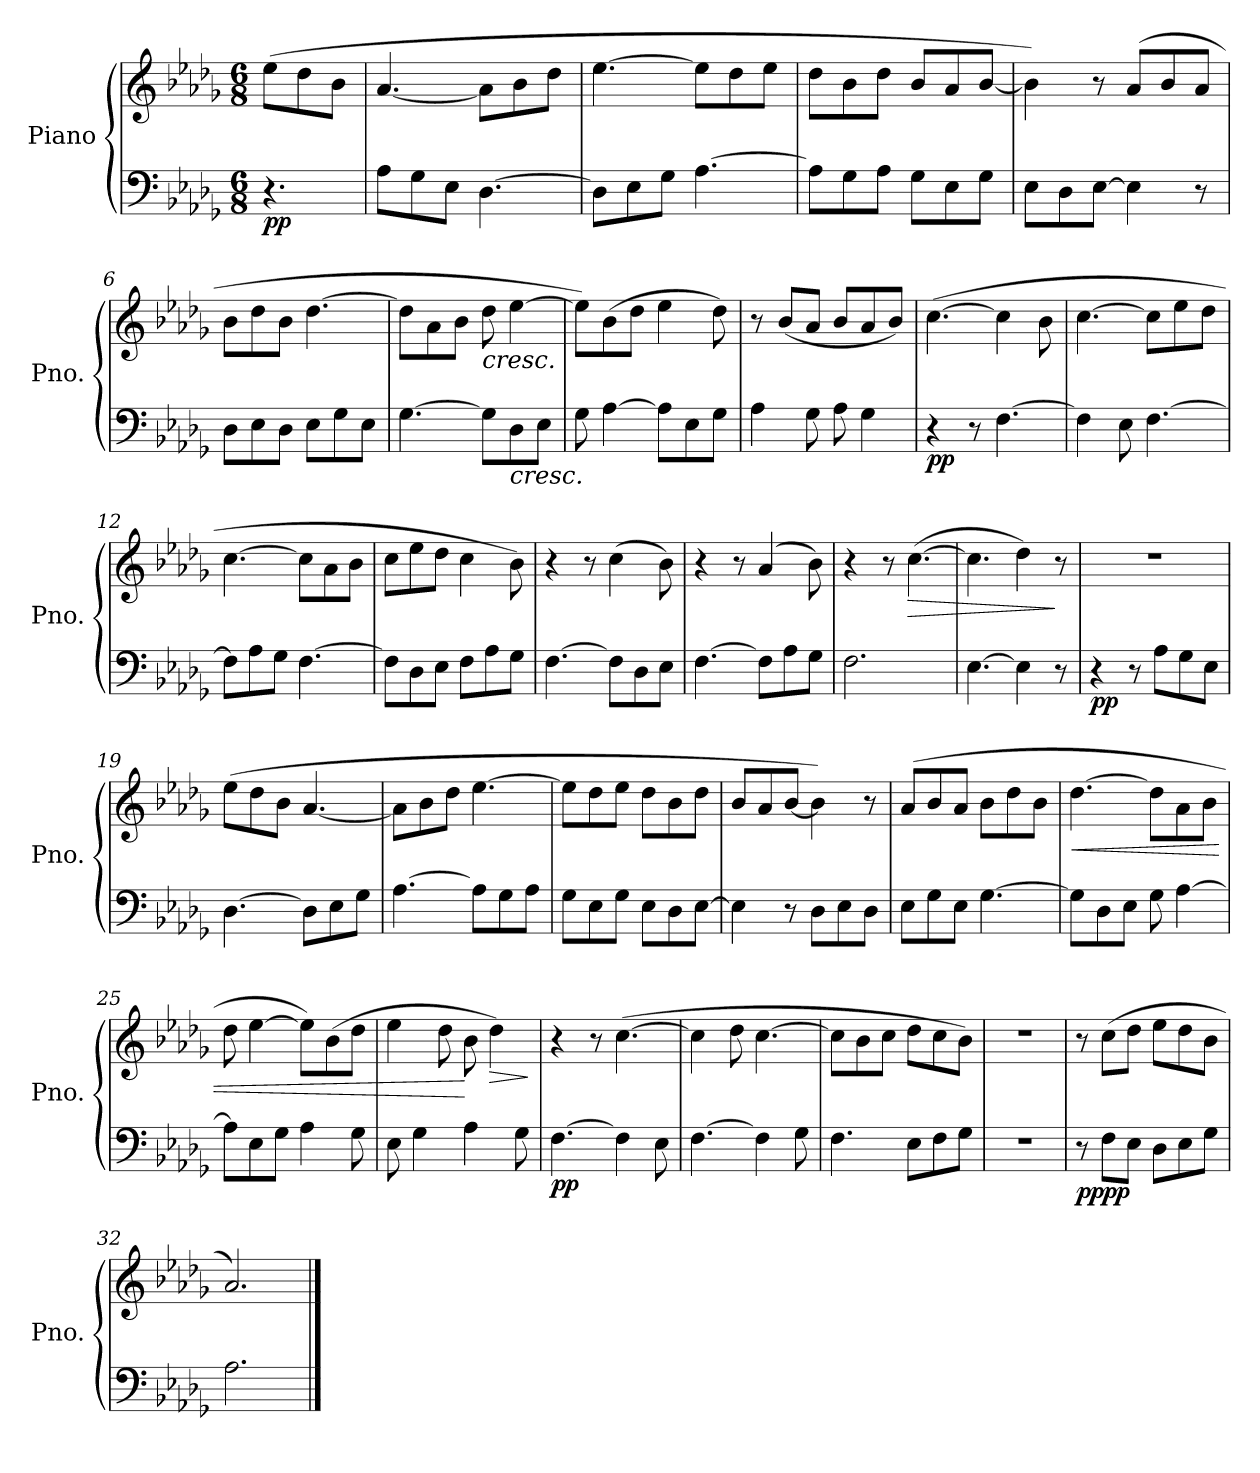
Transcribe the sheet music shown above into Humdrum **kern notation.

**kern	**kern	**dynam
*part1	*part1	*part1
*staff2	*staff1	*staff1/2
*I"Piano	*	*
*I'Pno.	*	*
*clefF4	*clefG2	*
*k[b-e-a-d-g-]	*k[b-e-a-d-g-]	*
*D-:	*D-:	*
*M6/8	*M6/8	*
*MM104	*MM104	*
=1	=1	=1
!	!	!LO:DY:b=2
!	!	!LO:DY:n=1:b
4.r	(>8ee-\L	p p
.	8dd-\	.
.	8b-\J	.
=2	=2	=2
8A-\L	[4.a-/	.
8G-\	.	.
8E-\J	.	.
[4.D-\	8a-\L]	.
.	8b-\	.
.	8dd-\J	.
=3	=3	=3
8D-\L]	[4.ee-\	.
8E-\	.	.
8G-\J	.	.
[4.A-\	8ee-\L]	.
.	8dd-\	.
.	8ee-\J	.
=4	=4	=4
8A-\L]	8dd-\L	.
8G-\	8b-\	.
8A-\J	8dd-\J	.
8G-\L	8b-/L	.
8E-\	8a-/	.
8G-\J	[8b-/J	.
=5	=5	=5
8E-\L	4b-\])	.
8D-\	.	.
[8E-\J	8r	.
4E-\]	(>8a-/L	.
.	8b-/	.
8r	8a-/J	.
=6	=6	=6
8D-\L	8b-\L	.
8E-\	8dd-\	.
8D-\J	8b-\J	.
8E-\L	[4.dd-\	.
8G-\	.	.
8E-\J	.	.
=7	=7	=7
[4.G-\	8dd-\L]	.
.	8a-\	.
.	8b-\J	.
!	!LO:TX:b:i:t=cresc.	!
8G-\L]	8dd-\	.
!LO:TX:b:i:t=cresc.	!	!
8D-\	[4ee-\	.
8E-\J	.	.
=8	=8	=8
8G-\	8ee-\L])	.
[4A-\	(>8b-\	.
.	8dd-\J	.
8A-\L]	4ee-\	.
8E-\	.	.
8G-\J	8dd-\)	.
=9	=9	=9
4A-\	8r	.
.	(<8b-/L	.
8G-\	8a-/J	.
8A-\	8b-/L	.
4G-\	8a-/	.
.	8b-/J)	.
=10	=10	=10
!	!	!LO:DY:b=2
!	!	!LO:DY:n=1:b
4r	(>[4.cc\	p p
8r	.	.
[4.F\	4cc\]	.
.	8b-\	.
=11	=11	=11
4F\]	[4.cc\	.
8E-\	.	.
[4.F\	8cc\L]	.
.	8ee-\	.
.	8dd-\J	.
=12	=12	=12
8F\L]	[4.cc\	.
8A-\	.	.
8G-\J	.	.
[4.F\	8cc\L]	.
.	8a-\	.
.	8b-\J	.
=13	=13	=13
8F\L]	8cc\L	.
8D-\	8ee-\	.
8E-\J	8dd-\J	.
8F\L	4cc\	.
8A-\	.	.
8G-\J	8b-\)	.
=14	=14	=14
[4.F\	4r	.
.	8r	.
8F\L]	(>4cc\	.
8D-\	.	.
8E-\J	8b-\)	.
=15	=15	=15
[4.F\	4r	.
.	8r	.
8F\L]	(>4a-/	.
8A-\	.	.
8G-\J	8b-\)	.
=16	=16	=16
2.F\	4r	.
.	8r	.
!	!	!LO:HP:b
.	(>[4.cc\	>
=17	=17	=17
[4.E-\	4.cc\]	.
4E-\]	4dd-\)	.
8r	8r	]
=18	=18	=18
!	!	!LO:DY:b=2
!	!	!LO:DY:n=1:b
4r	2.r	p p
8r	.	.
8A-\L	.	.
8G-\	.	.
8E-\J	.	.
=19	=19	=19
[4.D-\	(>8ee-\L	.
.	8dd-\	.
.	8b-\J	.
8D-\L]	[4.a-/	.
8E-\	.	.
8G-\J	.	.
=20	=20	=20
[4.A-\	8a-\L]	.
.	8b-\	.
.	8dd-\J	.
8A-\L]	[4.ee-\	.
8G-\	.	.
8A-\J	.	.
=21	=21	=21
8G-\L	8ee-\L]	.
8E-\	8dd-\	.
8G-\J	8ee-\J	.
8E-\L	8dd-\L	.
8D-\	8b-\	.
[8E-\J	8dd-\J	.
=22	=22	=22
4E-\]	8b-/L	.
.	8a-/	.
8r	[8b-/J	.
8D-\L	4b-\])	.
8E-\	.	.
8D-\J	8r	.
=23	=23	=23
8E-\L	(>8a-/L	.
8G-\	8b-/	.
8E-\J	8a-/J	.
[4.G-\	8b-\L	.
.	8dd-\	.
.	8b-\J	.
=24	=24	=24
!	!	!LO:HP:b
8G-\L]	[4.dd-\	<
8D-\	.	.
8E-\J	.	.
8G-\	8dd-\L]	.
[4A-\	8a-\	.
.	8b-\J	.
=25	=25	=25
8A-\L]	8dd-\	.
8E-\	[4ee-\	.
8G-\J	.	.
4A-\	8ee-\L])	.
.	(>8b-\	.
8G-\	8dd-\J	.
=26	=26	=26
8E-\	4ee-\	.
4G-\	.	.
.	8dd-\	.
!	!	!LO:DY:n=1:b=2
!	!	!LO:DY:n=2:b
4A-\	8b-\	[ mf mf
!	!	!LO:HP:b
.	4dd-\)	>
8G-\	.	.
.	.	]
=27	=27	=27
!	!	!LO:DY:b=2
!	!	!LO:DY:n=1:b
[4.F\	4r	p p
.	8r	.
4F\]	(>[4.cc\	.
8E-\	.	.
=28	=28	=28
[4.F\	4cc\]	.
.	8dd-\	.
4F\]	[4.cc\	.
8G-\	.	.
=29	=29	=29
4.F\	8cc\L]	.
.	8b-\	.
.	8cc\J	.
8E-\L	8dd-\L	.
8F\	8cc\	.
8G-\J	8b-\J)	.
=30	=30	=30
2.r	2.r	.
=31	=31	=31
!	!	!LO:DY:b=2
!	!	!LO:DY:n=1:b
8r	8r	pp pp
8F\L	(>8cc\L	.
8E-\J	8dd-\J	.
8D-\L	8ee-\L	.
8E-\	8dd-\	.
8G-\J	8b-\J	.
=32	=32	=32
2.A-\	2.a-/)	.
==	==	==
*-	*-	*-
